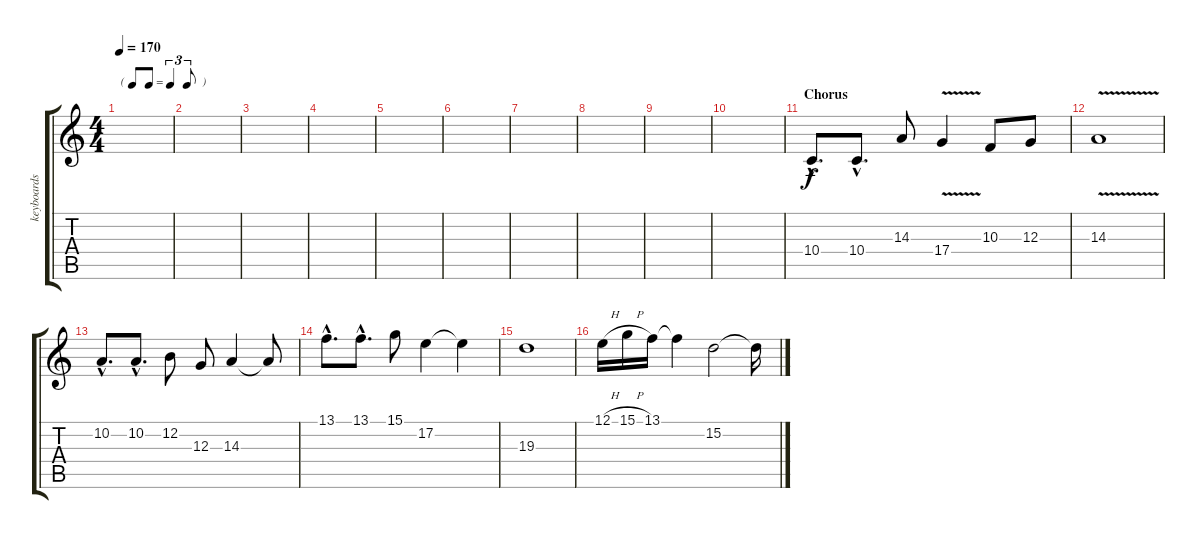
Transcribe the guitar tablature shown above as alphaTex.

\track ("keyboards + vocals" "keyboards ") {instrument frenchhorn}
\staff {score tabs}
\tuning (E4 B3 G3 D3 A2 E2) {hide}
\ts (4 4)
\tf triplet8th
\tempo 170
\clef g2
\ks c
|
|
|
|
|
|
|
|
|
|
\section ("" "Chorus")
10.4{hac}.8{d} 10.4{hac}.8{d} 14.3.8 17.4{v}.4 10.3.8 12.3.8 |
14.3{v}.1 |
10.2{hac}.8{d} 10.2{hac}.8{d} 12.2.8 12.3.8 14.3.4 14.3{t}.8 |
13.1{hac}.8{d} 13.1{hac}.8{d} 15.1.8 17.2.4 17.2{t}.4 |
19.3.1 |
12.1{h}.16 15.1{h}.16 13.1.16 13.1{t}.4 15.2.2 15.2{t}.16
